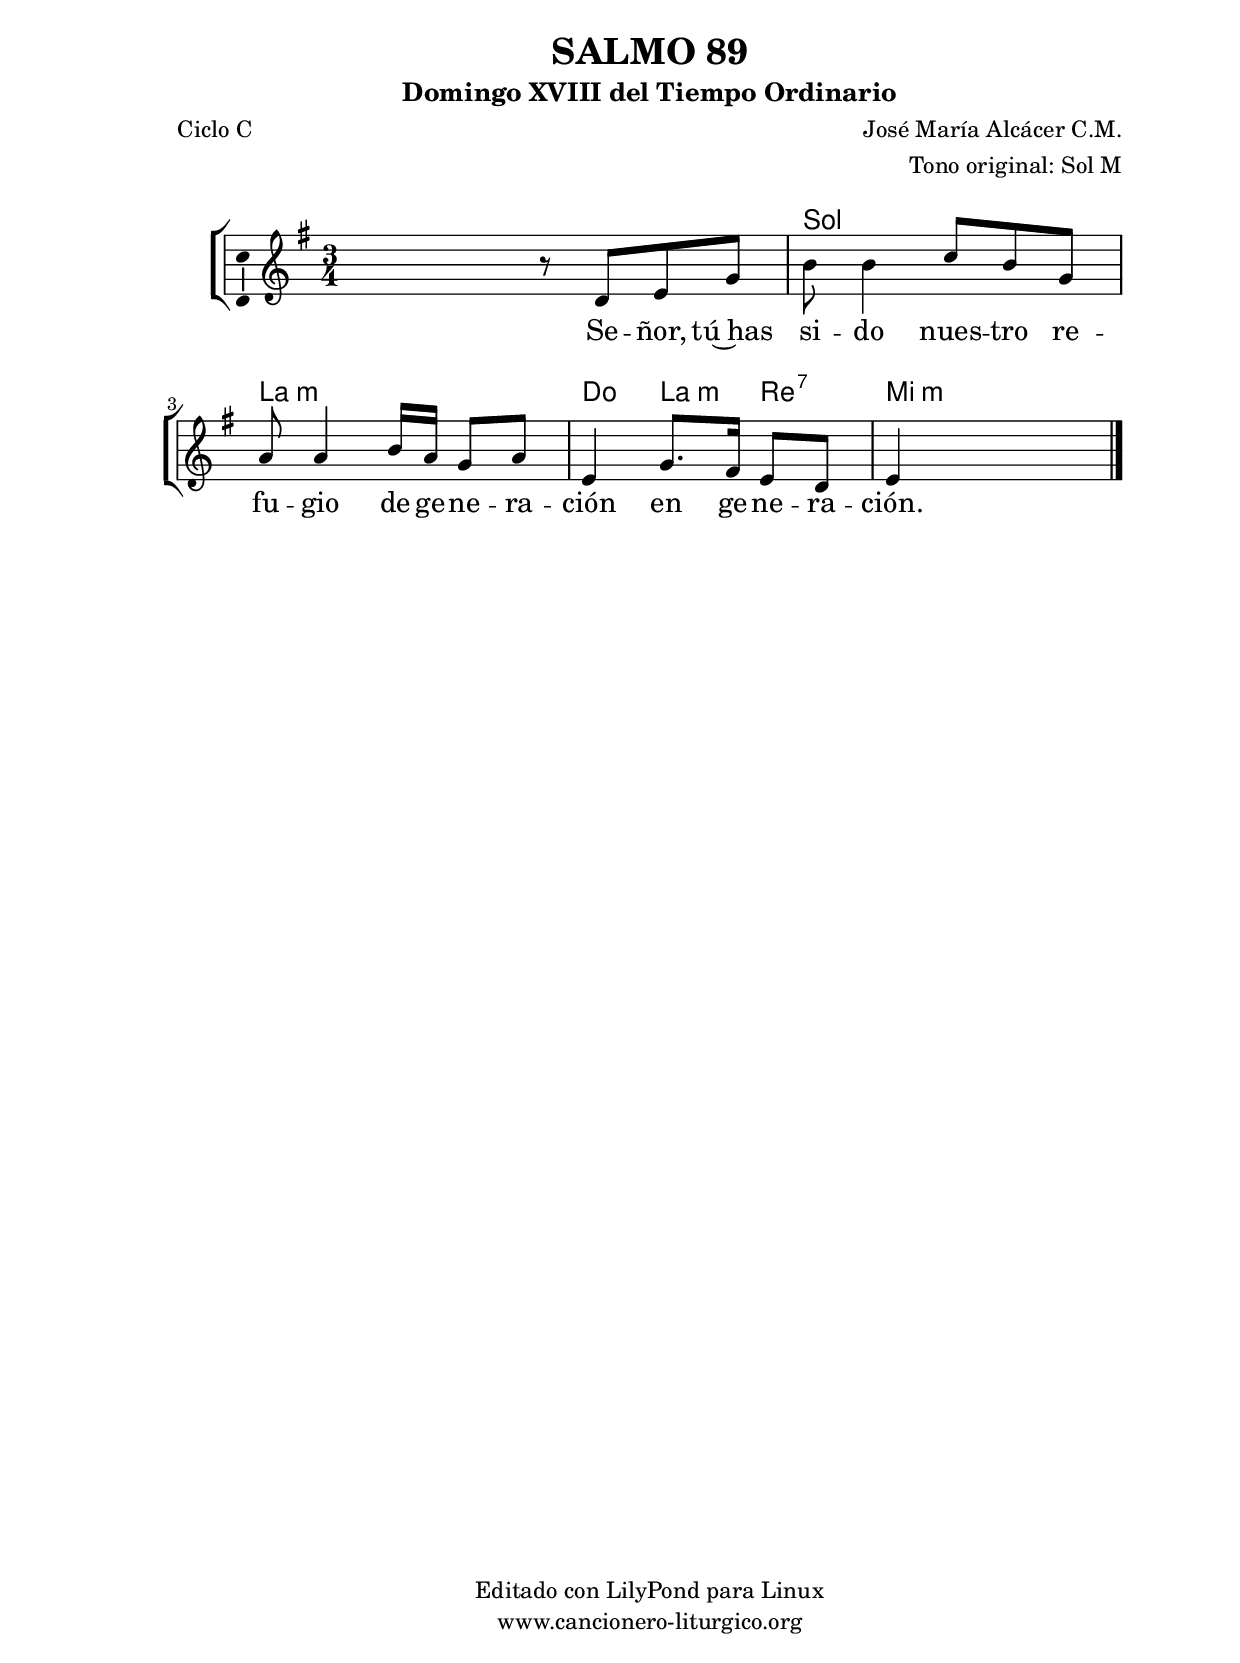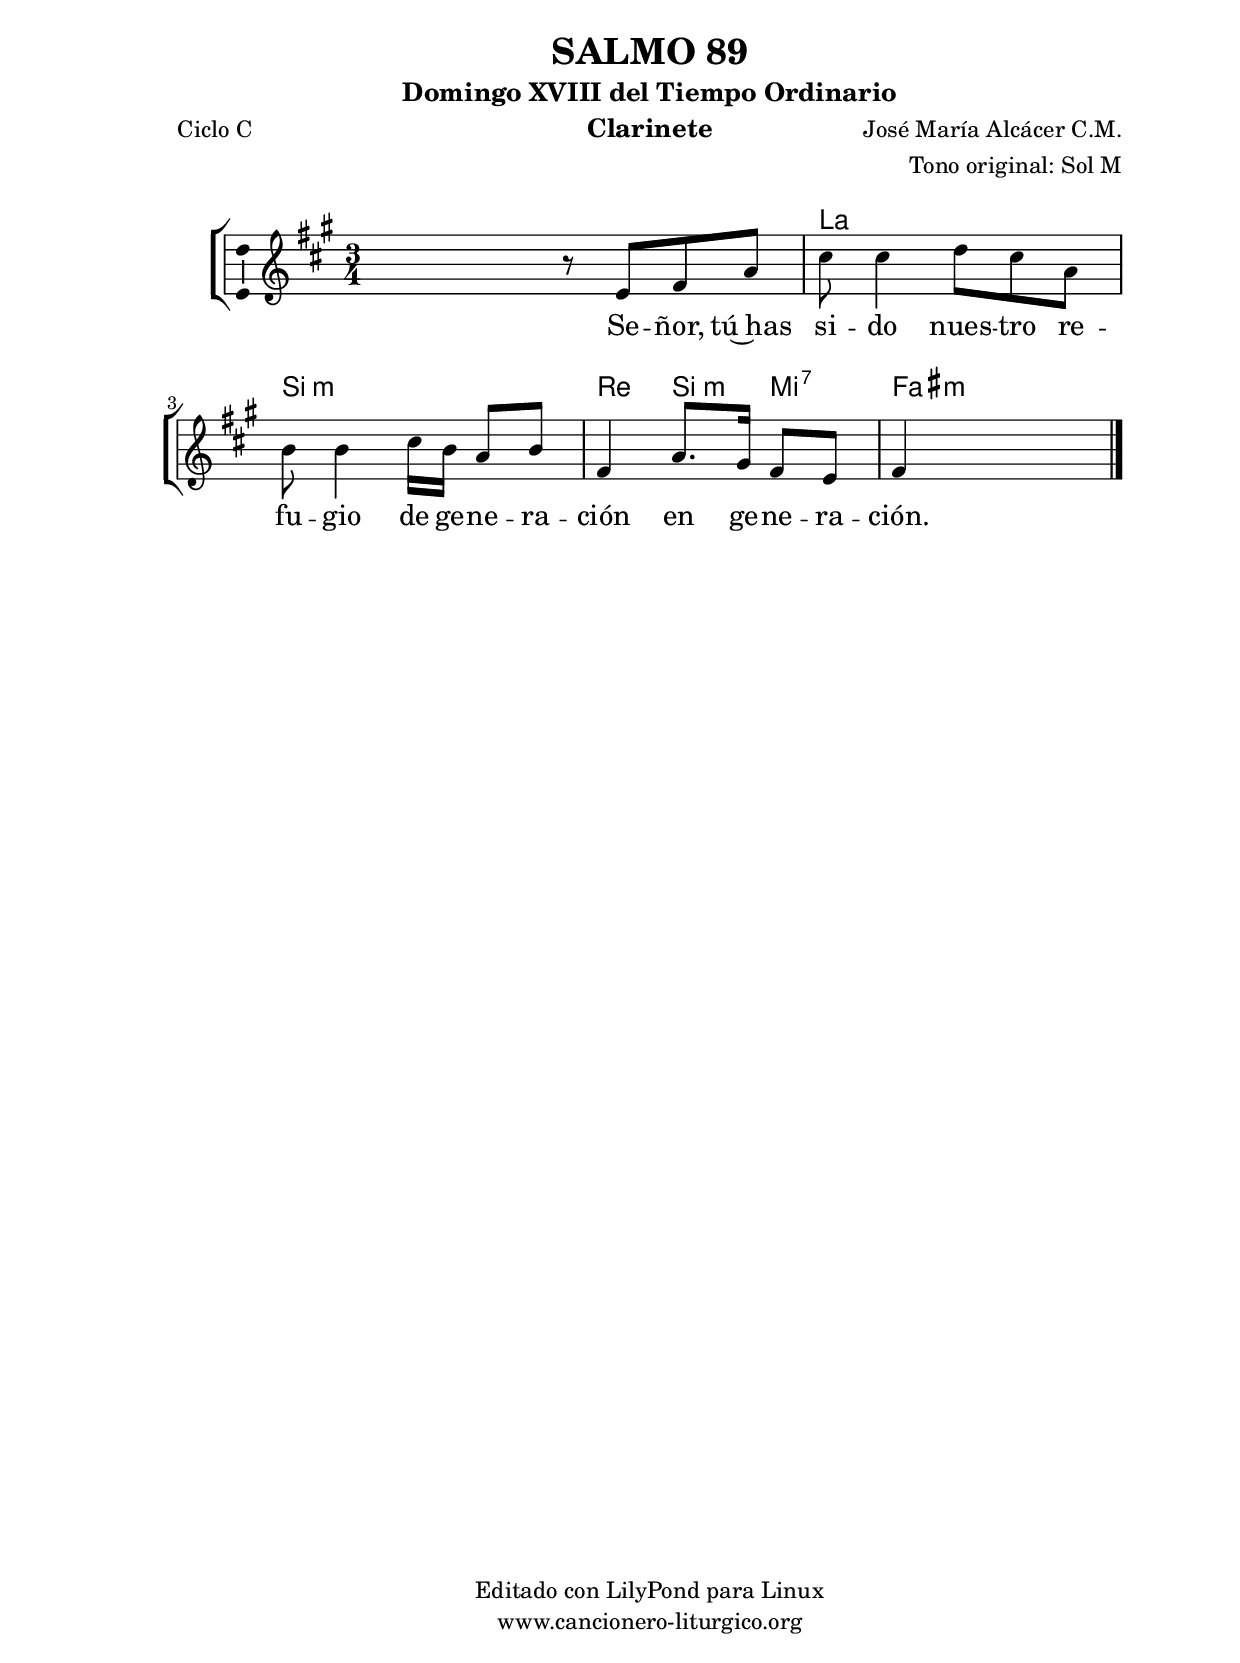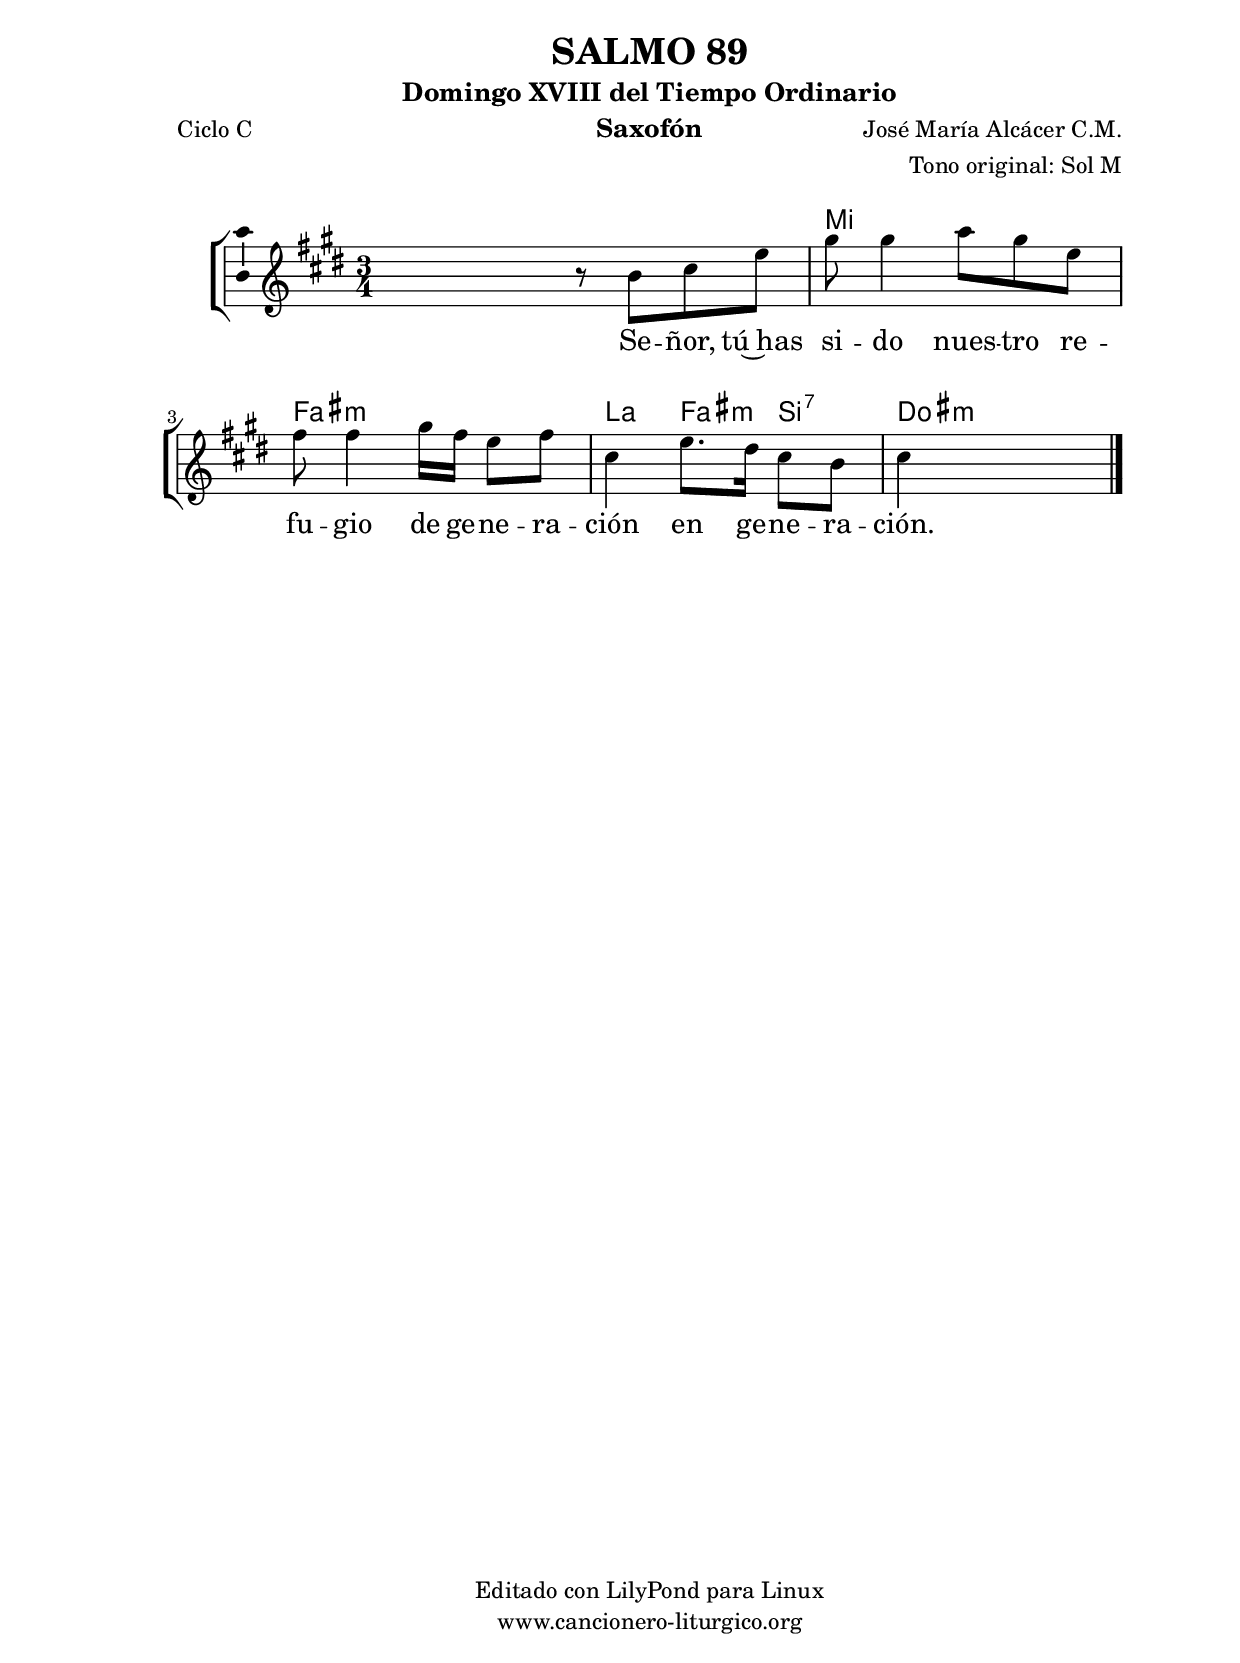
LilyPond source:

%
%para convertir .midi en .wav:
%timidity filename.midi -Ow -o finename.wav
%
%
%Para convertir de .wav a .mp3:
%lame -h -m j filename.wav
%
%
%para escuchar el midi:
%timidity nombrefichero.midi
%


%versión de lilypond para la que se ha escrito esta partitura:
\version "2.16.0"

	%Tamaño papel
	#(set-default-paper-size "a4")
	%Tamaño partitura
	#(set-global-staff-size 20)
	%No responde al pulsar sobre una nota
	#(ly:set-option 'point-and-click #f)

%parámetros del encabezamiento:
\header {
	title = "SALMO 89"
	subtitle = "Domingo XVIII del Tiempo Ordinario"
	composer = "José María Alcácer C.M."
	poet = "Ciclo C"
	meter = ""
	arranger = "Tono original: Sol M"
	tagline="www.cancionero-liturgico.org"
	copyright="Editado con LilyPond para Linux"
	}

%parámetros asociados al papel:
\paper  {
	oddHeaderMarkup = \markup {\fill-line { \on-the-fly #not-first-page \fromproperty #'header:title \on-the-fly #not-first-page \fromproperty #'header:composer }}
	evenHeaderMarkup = \markup {\fill-line { \fromproperty #'header:composer \fromproperty #'header:title }}
	#(set-paper-size "a4")
	print-page-number = ##f
	first-page-number = 1
	print-first-page-number = ##f
%	head-separation = 3.0 \cm
	top-margin = 2.0 \cm
	bottom-margin = 0.5\cm
%%%	bottom-margin = -1.0\cm
	left-margin = 3.0 \cm
	line-width = 16.0 \cm 
	indent = 8\mm
	interscoreline = 2.\mm
	between-system-space = 15\mm
%	para que las partituras no llenen la hoja:
	ragged-bottom = ##t
%	idem para la última hoja:
	ragged-last-bottom = ##f
%	para que las partituras llenen el ancho del papel:
	ragged-last = ##f
	after-title-space = 2.5 \cm
%page-count=1
%system-count=8

	%Flexible Vertical Spacing
%	markup-markup-spacing =
%	#'((basic-distance . 15) (minimum-distance . 15) (padding . 3))
	markup-system-spacing =
	#'((basic-distance . 15) (minimum-distance . 15) (padding . 3))
	system-system-spacing =
	#'((basic-distance . 15) (minimum-distance . 15) (padding . 3))
	score-system-spacing =
	#'((basic-distance . 15) (minimum-distance . 15) (padding . 5))
%	top-system-spacing = % header
%	#'((basic-distance . 8) (minimum-distance . 0) (padding . 3))
%	top-markup-spacing =
%	#'((basic-distance . 20) (minimum-distance . 20) (padding . 3))
	last-bottom-spacing = % footer
	#'((basic-distance . 5) (minimum-distance . 5) (padding . 3))
%	score-markup-spacing =
%	#'((basic-distance . 16) (minimum-distance . 13) (padding . 3))

	}


%parámetros que afectan a toda la partitura:
global =  {
	%clave de sol (G):
	\clef G
	%armadura:
%	\transpose f a
	\key g \major
	\tempo 4=63
	\set Score.tempoHideNote = ##t
	}


acordes = {
	\italianChords
	\chordmode {
%	\transpose f a
{

s2.
g2. a:m c4 a:m d:7 e2.:m

	}
	}
}

melodia = 
%	\transpose f a
{
	\relative c'{

\time 3/4
s4 r8 d8 e g
b8 b4 c8 b g
a8 a4 b16 a g8 a
e4 g8. fis16 e8 d
e4 s2

	\bar "|."
	}
	}


texto = \lyricmode {
Se -- ñor, tú~has si -- do nues -- tro re -- fu -- gio
de ge -- ne -- ra -- ción en ge -- ne -- ra -- ción.
	}


acordesStaff = \context ChordNames = acordesStaff <<
	\set chordChanges = ##t
	\acordes
	>>


vozStaff = \context Voice = vozStaff
\with {\consists "Ambitus_engraver"}
<<
%	\set Staff.instrumentName = ""
%	\set Staff.shortInstrumentName = ""
%	\set Staff.midiInstrument = #"clarinet"
%	\set Staff.midiInstrument = #"cello"
%	\set Staff.midiInstrument = #"flute"
	\set Staff.midiInstrument = #"electric guitar (jazz)"
%	\set Staff.midiInstrument = #"english horn"
%	\set Staff.midiInstrument = #"violin"
%	\set Staff.midiInstrument = #"glockenspiel"
	\set Staff.midiMinimumVolume = #0.7
	\set Staff.midiMaximumVolume = #0.9
	\global
	\melodia
	>>


textoStaff = \context Lyrics = textoStaff <<
	\lyricsto vozStaff \texto
	>>

\book {
	\score {
		\context ChoirStaff {
			\override StaffGroup.SystemStartBracket #'collapse-height = #1
			\override Score.SystemStartBar #'collapse-height = #1
			<<
			\acordesStaff
			\vozStaff
			\textoStaff
			>>
			}
		\layout {
	    		\context {
				\Lyrics
				\override LyricText #'font-size = #2
				}
	   		 \context {
				\Score
				%fontSize = #3
				\override StaffSymbol #'staff-space = #(magstep +3)
				%\override Beam #'thickness = #0.55
				%\override SpacingSpanner #'spacing-increment = #1.0
				%\override Slur #'height-limit = #1.5
				}
			}
		}
	\score {
		\unfoldRepeats
		\context ChoirStaff {
			<<
			\acordesStaff
			\vozStaff
			>>
			}
		\midi {
	  		\context {
	  			\Score
				tempoWholesPerMinute = #(ly:make-moment 70 4)
				}
			}
		}
	}

%Partitura para clarinete
#(define output-suffix "C")
\book {
	\header{
		instrument = "Clarinete"
		}

	\score {
		\context ChoirStaff {
			\override StaffGroup.SystemStartBracket #'collapse-height = #1
			\override Score.SystemStartBar #'collapse-height = #1
\transpose c d
			<<
			\acordesStaff
			\vozStaff
			\textoStaff
			>>
			}
		\layout {
	    		\context {
				\Lyrics
				\override LyricText #'font-size = #2
				}
	   		 \context {
				\Score
				%fontSize = #3
				\override StaffSymbol #'staff-space = #(magstep +3)
				%\override Beam #'thickness = #0.55
				%\override SpacingSpanner #'spacing-increment = #1.0
				%\override Slur #'height-limit = #1.5
				}
			}
		}
	}

%Partitura para saxofón
#(define output-suffix "S")
\book {
	\header{
		instrument = "Saxofón"
		}
	\score {
		\context ChoirStaff {
			\override StaffGroup.SystemStartBracket #'collapse-height = #1
			\override Score.SystemStartBar #'collapse-height = #1
\transpose c a
			<<
			\acordesStaff
			\vozStaff
			\textoStaff
			>>
			}
		\layout {
	    		\context {
				\Lyrics
				\override LyricText #'font-size = #2
				}
	   		 \context {
				\Score
				%fontSize = #3
				\override StaffSymbol #'staff-space = #(magstep +3)
				%\override Beam #'thickness = #0.55
				%\override SpacingSpanner #'spacing-increment = #1.0
				%\override Slur #'height-limit = #1.5
				}
			}
		}
	}

